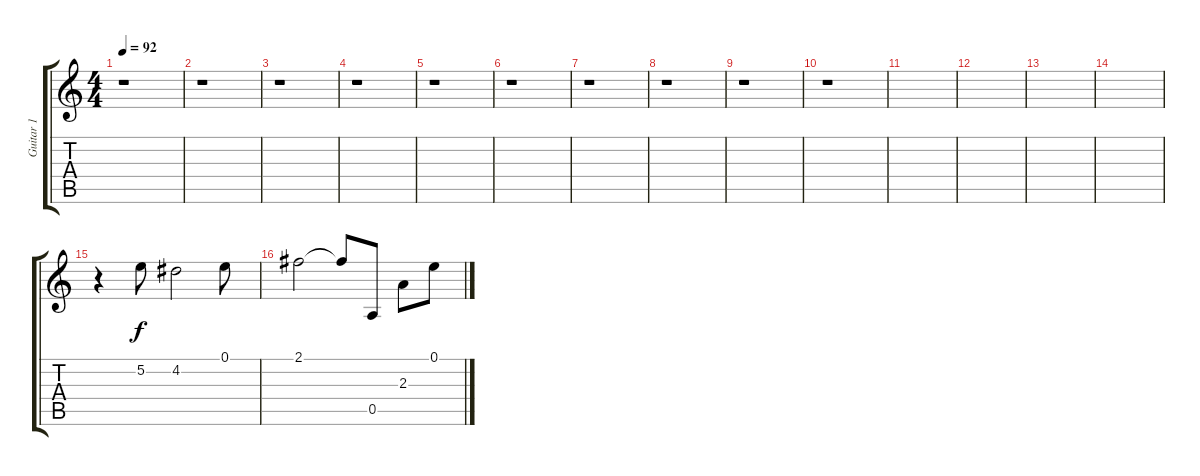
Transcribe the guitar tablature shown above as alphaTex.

\track ("Guitar 1" "Guitar 1") {instrument electricguitarclean}
\staff {score tabs}
\tuning (E4 B3 G3 D3 A2 E2) {hide}
\ts (4 4)
\tempo 92
\clef g2
\ks c
r.1{dy f} |
r.1 |
r.1 |
r.1 |
r.1 |
r.1 |
r.1 |
r.1 |
r.1 |
r.1 |
|
|
|
|
r.4 5.2.8 4.2.2 0.1.8 |
2.1.2 2.1{t}.8 0.5.8 2.3.8 0.1.8
